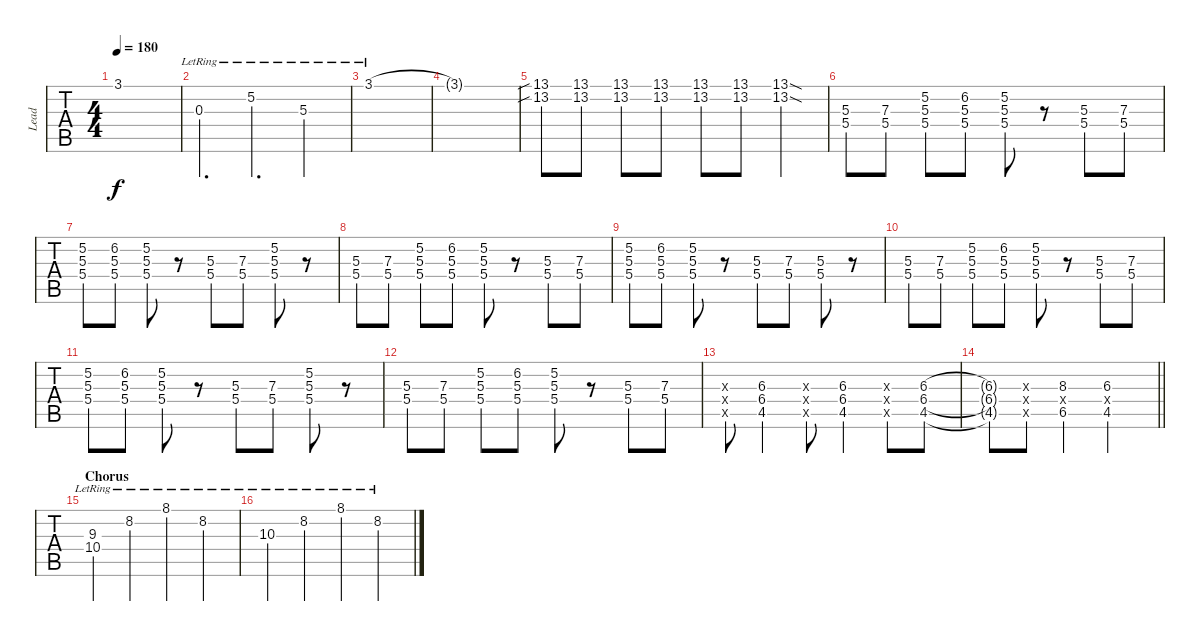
\track ("Lead" "Lead") {instrument overdrivenguitar}
\staff {tabs}
\tuning (E4 B3 G3 D3 A2 E2) {hide}
\ts (4 4)
\tempo 180
\clef g2
\ks c
3.1{t}.1{dy f} |
0.3{lr}.4{d} 5.2{lr}.4{d} 5.3{lr}.4 |
3.1{lr}.1 |
3.1{t}.1 |
(13.1{sib} 13.2{sib}).8 (13.1 13.2).8 (13.1 13.2).8 (13.1 13.2).8 (13.1 13.2).8 (13.1 13.2).8 (13.1{sod} 13.2{sod}).4 |
(5.3 5.4).8 (7.3 5.4).8 (5.2 5.3 5.4).8 (6.2 5.3 5.4).8 (5.2 5.3 5.4).8 r.8 (5.3 5.4).8 (7.3 5.4).8 |
(5.2 5.3 5.4).8 (6.2 5.3 5.4).8 (5.2 5.3 5.4).8 r.8 (5.3 5.4).8 (7.3 5.4).8 (5.2 5.3 5.4).8 r.8 |
(5.3 5.4).8 (7.3 5.4).8 (5.2 5.3 5.4).8 (6.2 5.3 5.4).8 (5.2 5.3 5.4).8 r.8 (5.3 5.4).8 (7.3 5.4).8 |
(5.2 5.3 5.4).8 (6.2 5.3 5.4).8 (5.2 5.3 5.4).8 r.8 (5.3 5.4).8 (7.3 5.4).8 (5.3 5.4).8 r.8 |
(5.3 5.4).8 (7.3 5.4).8 (5.2 5.3 5.4).8 (6.2 5.3 5.4).8 (5.2 5.3 5.4).8 r.8 (5.3 5.4).8 (7.3 5.4).8 |
(5.2 5.3 5.4).8 (6.2 5.3 5.4).8 (5.2 5.3 5.4).8 r.8 (5.3 5.4).8 (7.3 5.4).8 (5.2 5.3 5.4).8 r.8 |
(5.3 5.4).8 (7.3 5.4).8 (5.2 5.3 5.4).8 (6.2 5.3 5.4).8 (5.2 5.3 5.4).8 r.8 (5.3 5.4).8 (7.3 5.4).8 |
(6.3{x} 6.4{x} 4.5{x}).8 (6.3 6.4 4.5).4 (6.3{x} 6.4{x} 4.5{x}).8 (6.3 6.4 4.5).4 (6.3{x} 6.4{x} 4.5{x}).8 (6.3 6.4 4.5).8 |
\barLineRight lightlight
(6.3{t} 6.4{t} 4.5{t}).8 (6.3{x} 6.4{x} 4.5{x}).8 (8.3 8.4{x} 6.5).4 (6.3 6.4{x} 4.5).2 |
\section ("" "Chorus")
(9.3{lr} 10.4{lr}).4 8.2{lr}.4 8.1{lr}.4 8.2{lr}.4 |
10.3{lr}.4 8.2{lr}.4 8.1{lr}.4 8.2{lr}.4
